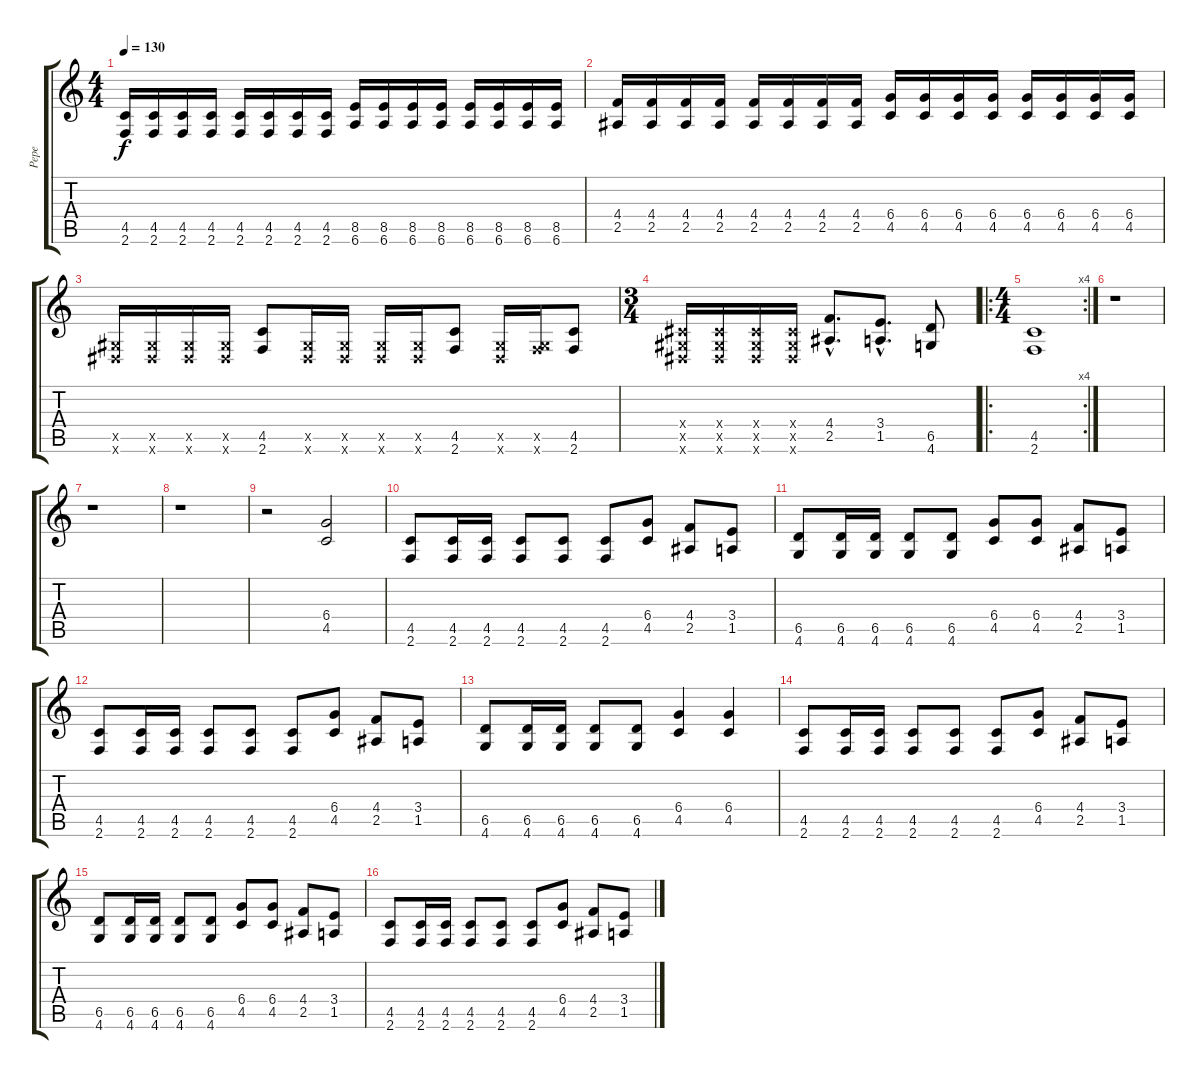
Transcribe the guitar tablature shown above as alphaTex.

\track ("Pepe" "Pepe") {instrument distortionguitar}
\staff {score tabs}
\tuning (Eb4 Bb3 Gb3 Db3 Ab2 Eb2) {hide}
\ts (4 4)
\tempo 130
\clef g2
\ks c
(4.5 2.6).16{dy f} (4.5 2.6).16 (4.5 2.6).16 (4.5 2.6).16 (4.5 2.6).16 (4.5 2.6).16 (4.5 2.6).16 (4.5 2.6).16 (8.5 6.6).16 (8.5 6.6).16 (8.5 6.6).16 (8.5 6.6).16 (8.5 6.6).16 (8.5 6.6).16 (8.5 6.6).16 (8.5 6.6).16 |
(4.4 2.5).16 (4.4 2.5).16 (4.4 2.5).16 (4.4 2.5).16 (4.4 2.5).16 (4.4 2.5).16 (4.4 2.5).16 (4.4 2.5).16 (6.4 4.5).16 (6.4 4.5).16 (6.4 4.5).16 (6.4 4.5).16 (6.4 4.5).16 (6.4 4.5).16 (6.4 4.5).16 (6.4 4.5).16 |
(0.5{x} 0.6{x}).16 (0.5{x} 0.6{x}).16 (0.5{x} 0.6{x}).16 (0.5{x} 0.6{x}).16 (4.5 2.6).8 (0.5{x} 0.6{x}).16 (0.5{x} 0.6{x}).16 (0.5{x} 0.6{x}).16 (0.5{x} 0.6{x}).16 (4.5 2.6).8 (0.5{x} 0.6{x}).16 (0.5{x} 2.6{x}).16 (4.5 2.6).8 |
\ts (3 4)
(0.4{x} 0.5{x} 0.6{x}).16 (0.4{x} 0.5{x} 0.6{x}).16 (0.4{x} 0.5{x} 0.6{x}).16 (0.4{x} 0.5{x} 0.6{x}).16 (4.4{hac} 2.5{hac}).8{d} (3.4{hac} 1.5{hac}).8{d} (6.5 4.6).8 |
\ro
\rc 4
\ts (4 4)
(4.5 2.6).1{volume 3} |
r.1 |
r.1 |
r.1 |
r.2 (6.4 4.5).2{volume 16} |
(4.5 2.6).8 (4.5 2.6).16 (4.5 2.6).16 (4.5 2.6).8 (4.5 2.6).8 (4.5 2.6).8 (6.4 4.5).8 (4.4 2.5).8 (3.4 1.5).8 |
(6.5 4.6).8 (6.5 4.6).16 (6.5 4.6).16 (6.5 4.6).8 (6.5 4.6).8 (6.4 4.5).8 (6.4 4.5).8 (4.4 2.5).8 (3.4 1.5).8 |
(4.5 2.6).8 (4.5 2.6).16 (4.5 2.6).16 (4.5 2.6).8 (4.5 2.6).8 (4.5 2.6).8 (6.4 4.5).8 (4.4 2.5).8 (3.4 1.5).8 |
(6.5 4.6).8 (6.5 4.6).16 (6.5 4.6).16 (6.5 4.6).8 (6.5 4.6).8 (6.4 4.5).4 (6.4 4.5).4 |
(4.5 2.6).8 (4.5 2.6).16 (4.5 2.6).16 (4.5 2.6).8 (4.5 2.6).8 (4.5 2.6).8 (6.4 4.5).8 (4.4 2.5).8 (3.4 1.5).8 |
(6.5 4.6).8 (6.5 4.6).16 (6.5 4.6).16 (6.5 4.6).8 (6.5 4.6).8 (6.4 4.5).8 (6.4 4.5).8 (4.4 2.5).8 (3.4 1.5).8 |
(4.5 2.6).8 (4.5 2.6).16 (4.5 2.6).16 (4.5 2.6).8 (4.5 2.6).8 (4.5 2.6).8 (6.4 4.5).8 (4.4 2.5).8 (3.4 1.5).8
